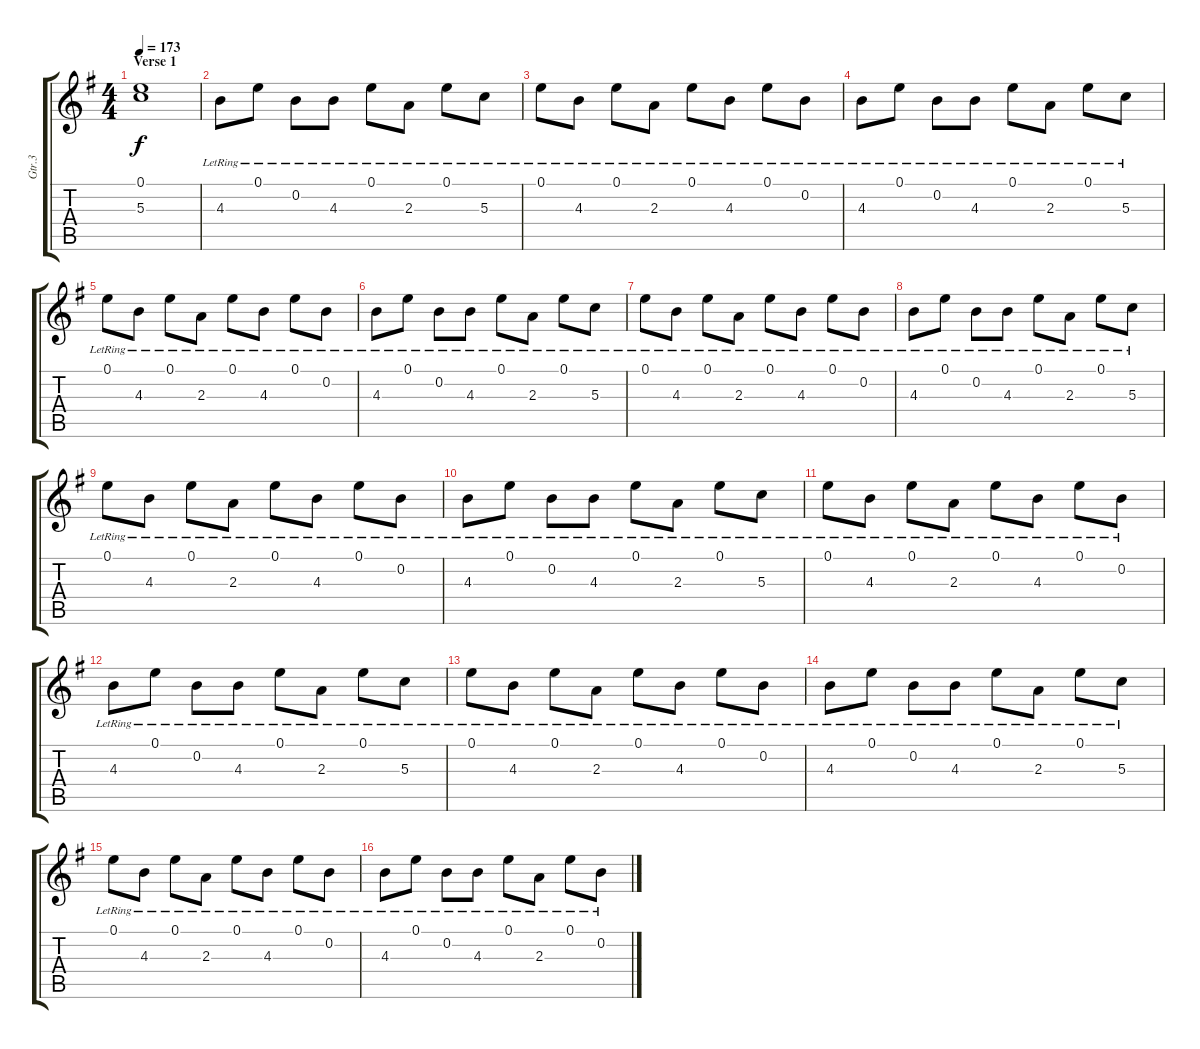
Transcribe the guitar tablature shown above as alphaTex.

\track ("Gtr.3" "Gtr.3") {instrument electricguitarclean}
\staff {score tabs}
\tuning (E4 B3 G3 D3 A2 E2) {hide}
\ts (4 4)
\section ("" "Verse 1")
\tempo 173
\clef g2
\ks g
(0.1{t} 5.3{t}).1{dy f} |
4.3{lr}.8 0.1{lr}.8 0.2{lr}.8 4.3{lr}.8 0.1{lr}.8 2.3{lr}.8 0.1{lr}.8 5.3{lr}.8 |
0.1{lr}.8 4.3{lr}.8 0.1{lr}.8 2.3{lr}.8 0.1{lr}.8 4.3{lr}.8 0.1{lr}.8 0.2{lr}.8 |
4.3{lr}.8 0.1{lr}.8 0.2{lr}.8 4.3{lr}.8 0.1{lr}.8 2.3{lr}.8 0.1{lr}.8 5.3{lr}.8 |
0.1{lr}.8 4.3{lr}.8 0.1{lr}.8 2.3{lr}.8 0.1{lr}.8 4.3{lr}.8 0.1{lr}.8 0.2{lr}.8 |
4.3{lr}.8 0.1{lr}.8 0.2{lr}.8 4.3{lr}.8 0.1{lr}.8 2.3{lr}.8 0.1{lr}.8 5.3{lr}.8 |
0.1{lr}.8 4.3{lr}.8 0.1{lr}.8 2.3{lr}.8 0.1{lr}.8 4.3{lr}.8 0.1{lr}.8 0.2{lr}.8 |
4.3{lr}.8 0.1{lr}.8 0.2{lr}.8 4.3{lr}.8 0.1{lr}.8 2.3{lr}.8 0.1{lr}.8 5.3{lr}.8 |
0.1{lr}.8 4.3{lr}.8 0.1{lr}.8 2.3{lr}.8 0.1{lr}.8 4.3{lr}.8 0.1{lr}.8 0.2{lr}.8 |
4.3{lr}.8 0.1{lr}.8 0.2{lr}.8 4.3{lr}.8 0.1{lr}.8 2.3{lr}.8 0.1{lr}.8 5.3{lr}.8 |
0.1{lr}.8 4.3{lr}.8 0.1{lr}.8 2.3{lr}.8 0.1{lr}.8 4.3{lr}.8 0.1{lr}.8 0.2{lr}.8 |
4.3{lr}.8 0.1{lr}.8 0.2{lr}.8 4.3{lr}.8 0.1{lr}.8 2.3{lr}.8 0.1{lr}.8 5.3{lr}.8 |
0.1{lr}.8 4.3{lr}.8 0.1{lr}.8 2.3{lr}.8 0.1{lr}.8 4.3{lr}.8 0.1{lr}.8 0.2{lr}.8 |
4.3{lr}.8 0.1{lr}.8 0.2{lr}.8 4.3{lr}.8 0.1{lr}.8 2.3{lr}.8 0.1{lr}.8 5.3{lr}.8 |
0.1{lr}.8 4.3{lr}.8 0.1{lr}.8 2.3{lr}.8 0.1{lr}.8 4.3{lr}.8 0.1{lr}.8 0.2{lr}.8 |
4.3{lr}.8 0.1{lr}.8 0.2{lr}.8 4.3{lr}.8 0.1{lr}.8 2.3{lr}.8 0.1{lr}.8 0.2{lr}.8
